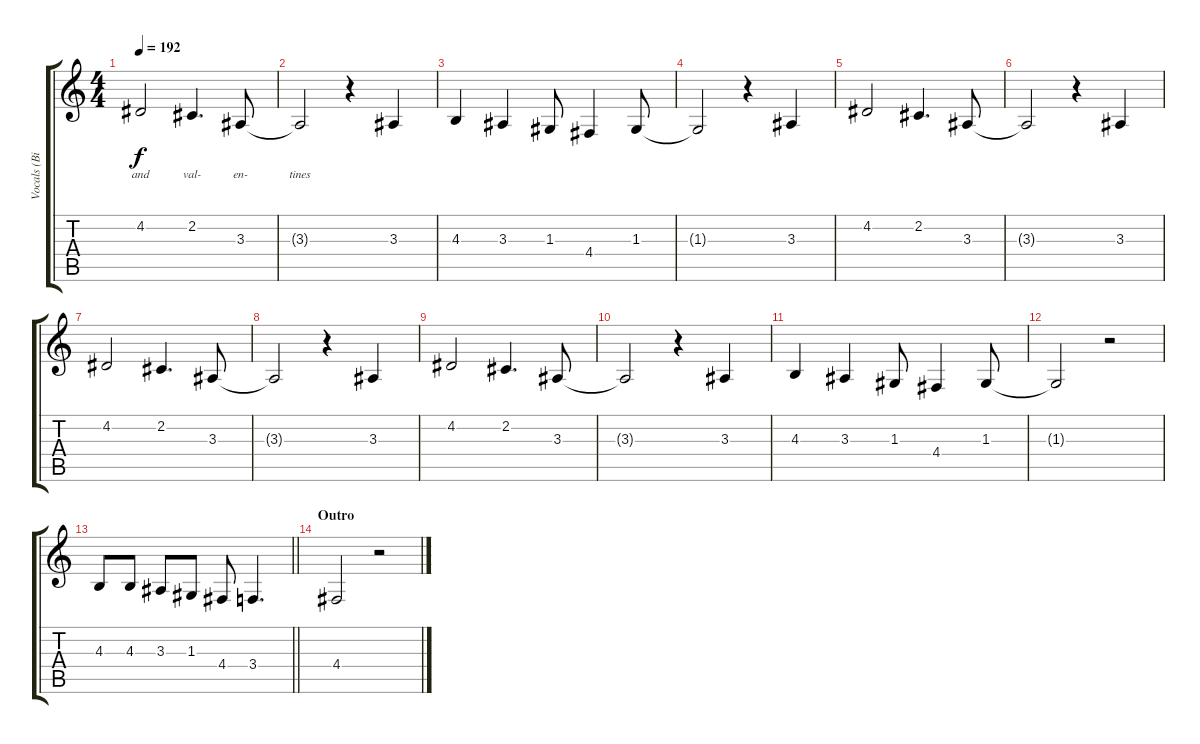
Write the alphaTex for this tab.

\track ("Vocals (Billie Joe Armstrong)" "Vocals (Bi") {instrument clarinet}
\staff {score tabs}
\tuning (E4 B3 G3 D3 A2 E2) {hide}
\ts (4 4)
\tempo 192
\clef g2
\ks c
4.2.2{lyrics (0 "and") lyrics (1 "") lyrics (2 "") lyrics (3 "") lyrics (4 "") dy f} 2.2.4{d lyrics (0 "val-") lyrics (1 "") lyrics (2 "") lyrics (3 "") lyrics (4 "")} 3.3.8{lyrics (0 "en-") lyrics (1 "") lyrics (2 "") lyrics (3 "") lyrics (4 "")} |
3.3{t}.2{lyrics (0 "tines") lyrics (1 "") lyrics (2 "") lyrics (3 "") lyrics (4 "")} r.4 3.3.4 |
4.3.4 3.3.4 1.3.8 4.4.4 1.3.8 |
1.3{t}.2 r.4 3.3.4 |
4.2.2 2.2.4{d} 3.3.8 |
3.3{t}.2 r.4 3.3.4 |
4.2.2 2.2.4{d} 3.3.8 |
3.3{t}.2 r.4 3.3.4 |
4.2.2 2.2.4{d} 3.3.8 |
3.3{t}.2 r.4 3.3.4 |
4.3.4 3.3.4 1.3.8 4.4.4 1.3.8 |
1.3{t}.2 r.2 |
\barLineRight lightlight
4.3.8 4.3.8 3.3.8 1.3.8 4.4.8 3.4.4{d} |
\section ("" "Outro")
4.4.2 r.2
